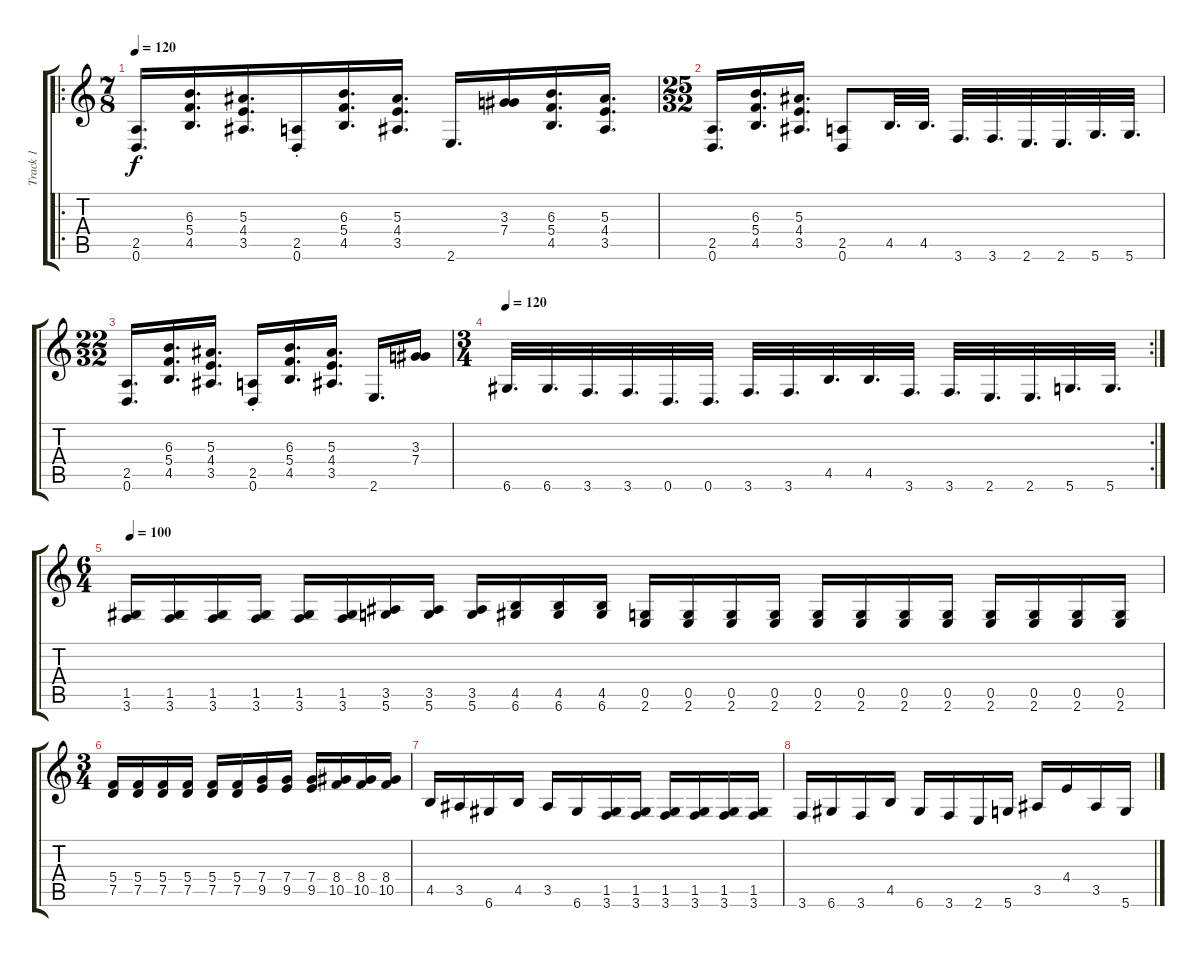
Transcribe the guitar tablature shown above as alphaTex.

\track ("Track 1" "Track 1") {instrument distortionguitar}
\staff {score tabs}
\tuning (D4 A3 F3 C3 G2 D2) {hide}
\ro
\ts (7 8)
\tempo 120
\clef g2
\ks c
(2.5 0.6).16{d dy f} (6.3 5.4 4.5).16{d} (5.3 4.4 3.5).16{d} (2.5 0.6{st}).16 (6.3 5.4 4.5).16{d} (5.3 4.4 3.5).16{d} 2.6.16{d} (3.3 7.4).16 (6.3 5.4 4.5).16{d} (5.3 4.4 3.5).16{d} |
\ts (25 32)
(2.5 0.6).16{d} (6.3 5.4 4.5).16{d} (5.3 4.4 3.5).16{d} (2.5 0.6).8 4.5.32{d} 4.5.32{d} 3.6.32{d} 3.6.32{d} 2.6.32{d} 2.6.32{d} 5.6.32{d} 5.6.32{d} |
\ts (22 32)
(2.5 0.6).16{d} (6.3 5.4 4.5).16{d} (5.3 4.4 3.5).16{d} (2.5 0.6{st}).16 (6.3 5.4 4.5).16{d} (5.3 4.4 3.5).16{d} 2.6.16{d} (3.3 7.4).16 |
\rc 2
\ts (3 4)
\tempo 120
6.6.32{d} 6.6.32{d} 3.6.32{d} 3.6.32{d} 0.6.32{d} 0.6.32{d} 3.6.32{d} 3.6.32{d} 4.5.32{d} 4.5.32{d} 3.6.32{d} 3.6.32{d} 2.6.32{d} 2.6.32{d} 5.6.32{d} 5.6.32{d} |
\ts (6 4)
\tempo 100
(1.5 3.6).16 (1.5 3.6).16 (1.5 3.6).16 (1.5 3.6).16 (1.5 3.6).16 (1.5 3.6).16 (3.5 5.6).16 (3.5 5.6).16 (3.5 5.6).16 (4.5 6.6).16 (4.5 6.6).16 (4.5 6.6).16 (0.5 2.6).16 (0.5 2.6).16 (0.5 2.6).16 (0.5 2.6).16 (0.5 2.6).16 (0.5 2.6).16 (0.5 2.6).16 (0.5 2.6).16 (0.5 2.6).16 (0.5 2.6).16 (0.5 2.6).16 (0.5 2.6).16 |
\ts (3 4)
(5.4 7.5).16 (5.4 7.5).16 (5.4 7.5).16 (5.4 7.5).16 (5.4 7.5).16 (5.4 7.5).16 (7.4 9.5).16 (7.4 9.5).16 (7.4 9.5).16 (8.4 10.5).16 (8.4 10.5).16 (8.4 10.5).16 |
4.5.16 3.5.16 6.6.16 4.5.16 3.5.16 6.6.16 (1.5 3.6).16 (1.5 3.6).16 (1.5 3.6).16 (1.5 3.6).16 (1.5 3.6).16 (1.5 3.6).16 |
3.6.16 6.6.16 3.6.16 4.5.16 6.6.16 3.6.16 2.6.16 5.6.16 3.5.16 4.4.16 3.5.16 5.6.16
